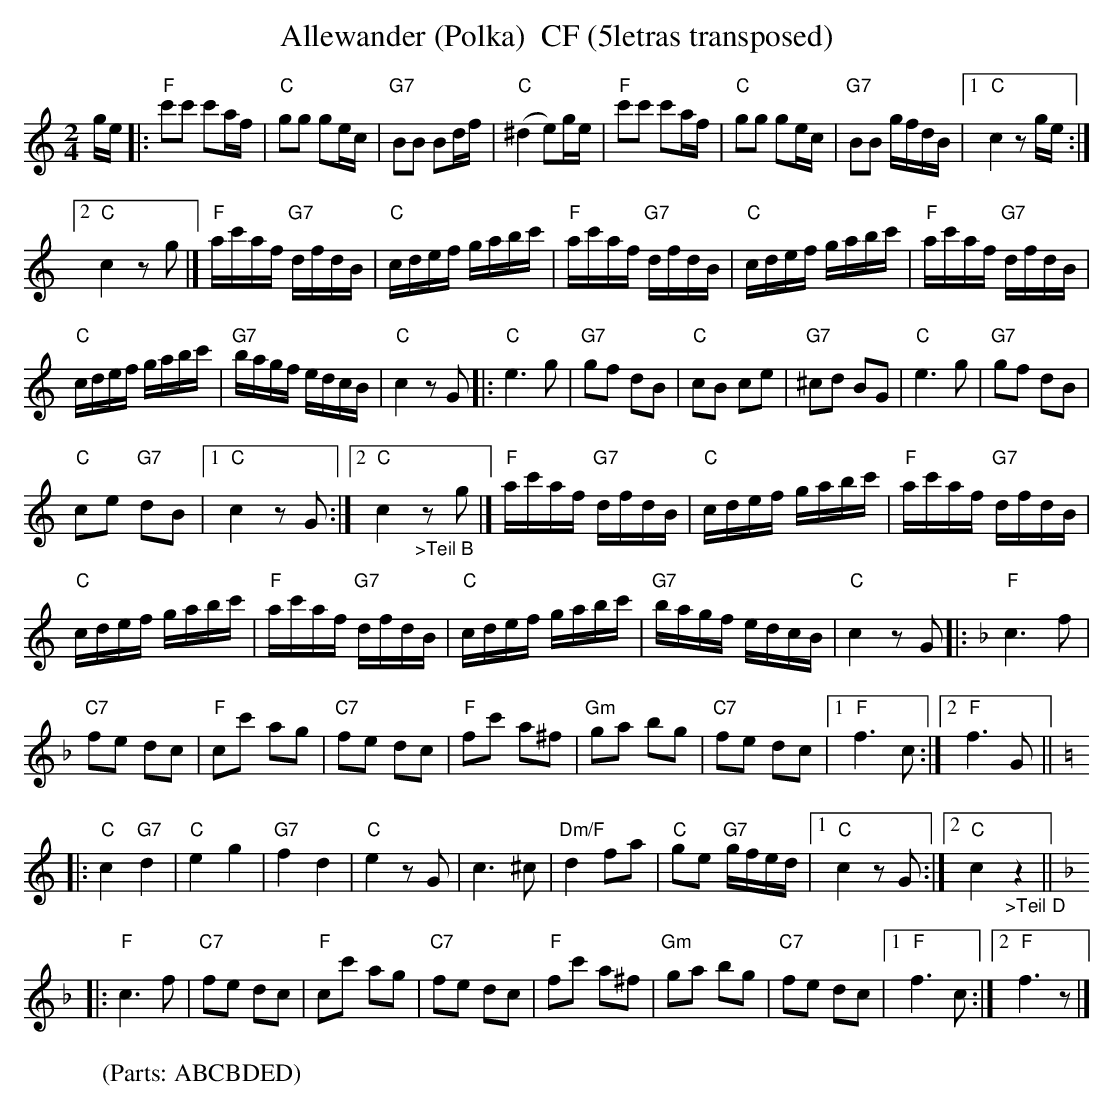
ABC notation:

X:1
T:Allewander (Polka)  CF (5letras transposed)
M:2/4
L:1/16
K:C transpose=3 %%MIDI gchordon
ge  |: "F"c'2c'2 c'2af | "C"g2g2 g2ec | "G7"B2B2 B2df | ("C"^d4e2)ge | "F"c'2c'2 c'2af | "C"g2g2 g2ec | "G7"B2B2 gfdB |1 \
"C"c4z2ge :|2
 "C"c4z2g2 |] "F"ac'af "G7"dfdB | "C"cdef gabc' | "F"ac'af "G7"dfdB | "C"cdef gabc' | \
"F"ac'af "G7"dfdB |
 "C"cdef gabc' | "G7"bagf edcB | "C"c4z2G2 [L:1/8]  |: "C"e3g | "G7"gf dB | "C"cB ce | "G7"^cd BG | \
"C"e3g | "G7"gf dB |
 "C"ce "G7"dB |1 "C"c2zG :|2 "C"c2"_>Teil B"zg |] [L:1/16] "F"ac'af "G7"dfdB | "C"cdef gabc' | "F"ac'af "G7"dfdB |
 "C"cdef gabc' | \
"F"ac'af "G7"dfdB | "C"cdef gabc' | "G7"bagf edcB | "C"c4z2G2 |: [L:1/8] [K:F] "F"c3f |
 "C7"fe dc | \
"F"cc' ag | "C7"fe dc | "F"fc' a^f | "Gm"ga bg | "C7"fe dc |1 "F"f3c :|2 "F"f3G ||
|: [K:C] "C"c2"G7"d2 | \
"C"e2g2 | "G7"f2d2 | "C"e2zG  | c3^c | "Dm/F"d2 fa | "C"ge "G7"g/f/e/d/ |1 "C"c2zG :|2 "C"c2"_>Teil D"z2  ||
[K:F] |: "F"c3f | "C7"fe dc | \
"F"cc' ag | "C7"fe dc | "F"fc' a^f | "Gm"ga bg | "C7"fe dc |1 "F"f3c :|2 "F"f3z |]
W:(Parts: ABCBDED)
